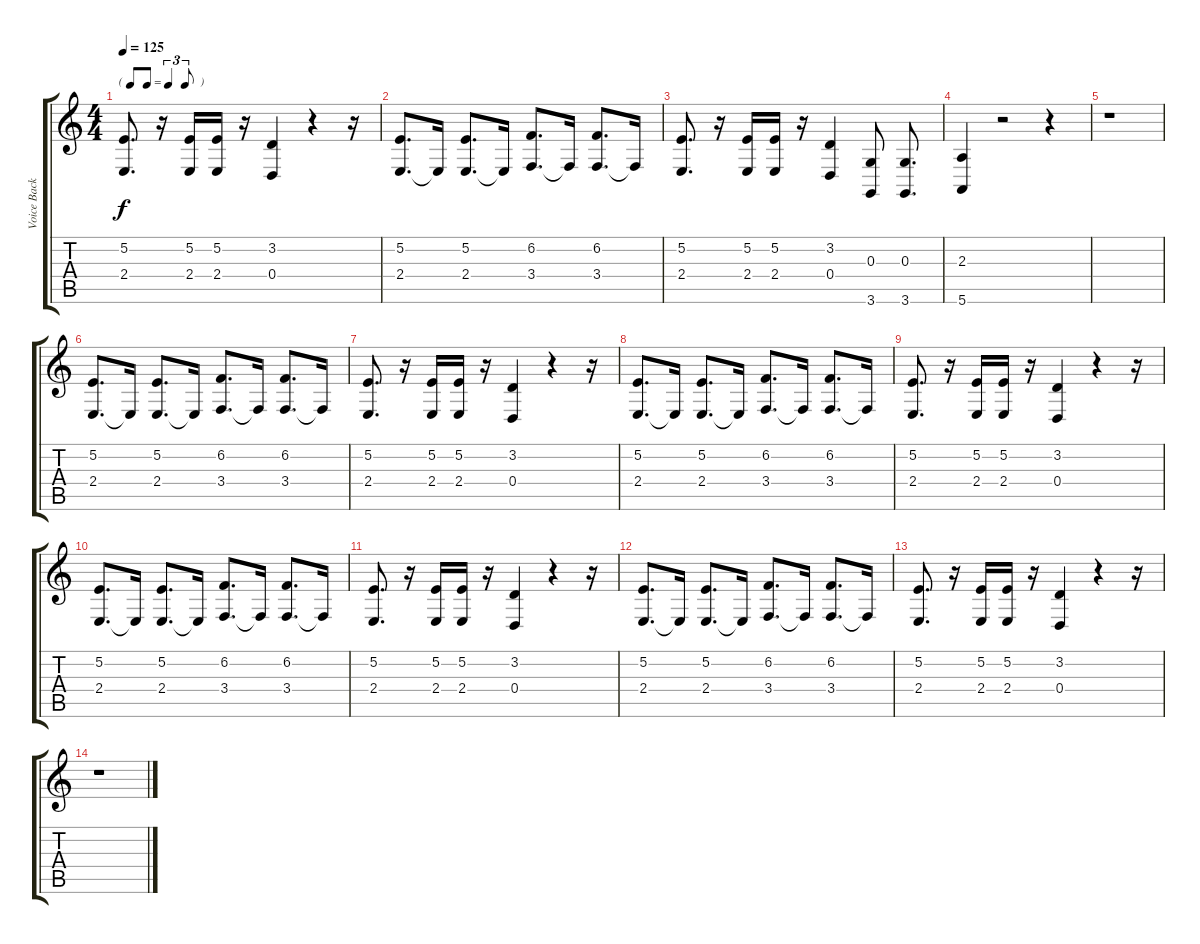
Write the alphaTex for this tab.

\track ("Voice Back" "Voice Back") {instrument clarinet}
\staff {score tabs}
\tuning (E4 B3 G3 D3 A2 E2) {hide}
\ts (4 4)
\tf triplet8th
\tempo 125
\clef g2
\ks c
(5.2 2.4).8{d dy f} r.16 (5.2 2.4).16 (5.2 2.4).16 r.16 (3.2 0.4).4 r.4 r.16 |
(5.2 2.4).8{d} 2.4{t}.16 (5.2 2.4).8{d} 2.4{t}.16 (6.2 3.4).8{d} 3.4{t}.16 (6.2 3.4).8{d} 3.4{t}.16 |
(5.2 2.4).8{d} r.16 (5.2 2.4).16 (5.2 2.4).16 r.16 (3.2 0.4).4 (0.3 3.6).8 (0.3 3.6).8{d} |
(2.3 5.6).4 r.2 r.4 |
r.1 |
(5.2 2.4).8{d} 2.4{t}.16 (5.2 2.4).8{d} 2.4{t}.16 (6.2 3.4).8{d} 3.4{t}.16 (6.2 3.4).8{d} 3.4{t}.16 |
(5.2 2.4).8{d} r.16 (5.2 2.4).16 (5.2 2.4).16 r.16 (3.2 0.4).4 r.4 r.16 |
(5.2 2.4).8{d} 2.4{t}.16 (5.2 2.4).8{d} 2.4{t}.16 (6.2 3.4).8{d} 3.4{t}.16 (6.2 3.4).8{d} 3.4{t}.16 |
(5.2 2.4).8{d} r.16 (5.2 2.4).16 (5.2 2.4).16 r.16 (3.2 0.4).4 r.4 r.16 |
(5.2 2.4).8{d} 2.4{t}.16 (5.2 2.4).8{d} 2.4{t}.16 (6.2 3.4).8{d} 3.4{t}.16 (6.2 3.4).8{d} 3.4{t}.16 |
(5.2 2.4).8{d} r.16 (5.2 2.4).16 (5.2 2.4).16 r.16 (3.2 0.4).4 r.4 r.16 |
(5.2 2.4).8{d} 2.4{t}.16 (5.2 2.4).8{d} 2.4{t}.16 (6.2 3.4).8{d} 3.4{t}.16 (6.2 3.4).8{d} 3.4{t}.16 |
(5.2 2.4).8{d} r.16 (5.2 2.4).16 (5.2 2.4).16 r.16 (3.2 0.4).4 r.4 r.16 |
r.1
